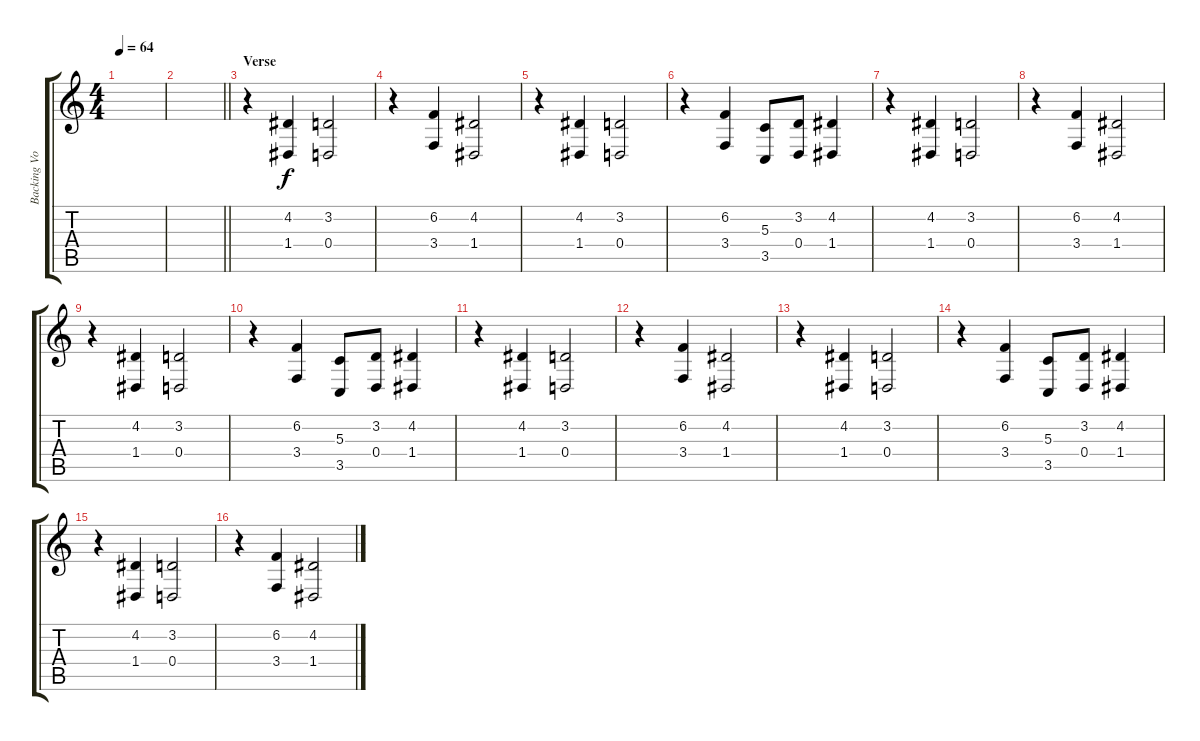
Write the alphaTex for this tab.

\track ("Backing Vocals" "Backing Vo") {instrument choiraahs}
\staff {score tabs}
\tuning (E4 B3 G3 D3 A2 D2) {hide}
\ts (4 4)
\tempo 64
\clef g2
\ks c
|
\barLineRight lightlight
|
\section ("" "Verse")
r.4 (4.2 1.4).4 (3.2 0.4).2 |
r.4 (6.2 3.4).4 (4.2 1.4).2 |
r.4 (4.2 1.4).4 (3.2 0.4).2 |
r.4 (6.2 3.4).4 (5.3 3.5).8 (3.2 0.4).8 (4.2 1.4).4 |
r.4 (4.2 1.4).4 (3.2 0.4).2 |
r.4 (6.2 3.4).4 (4.2 1.4).2 |
r.4 (4.2 1.4).4 (3.2 0.4).2 |
r.4 (6.2 3.4).4 (5.3 3.5).8 (3.2 0.4).8 (4.2 1.4).4 |
r.4 (4.2 1.4).4 (3.2 0.4).2 |
r.4 (6.2 3.4).4 (4.2 1.4).2 |
r.4 (4.2 1.4).4 (3.2 0.4).2 |
r.4 (6.2 3.4).4 (5.3 3.5).8 (3.2 0.4).8 (4.2 1.4).4 |
r.4 (4.2 1.4).4 (3.2 0.4).2 |
r.4 (6.2 3.4).4 (4.2 1.4).2
